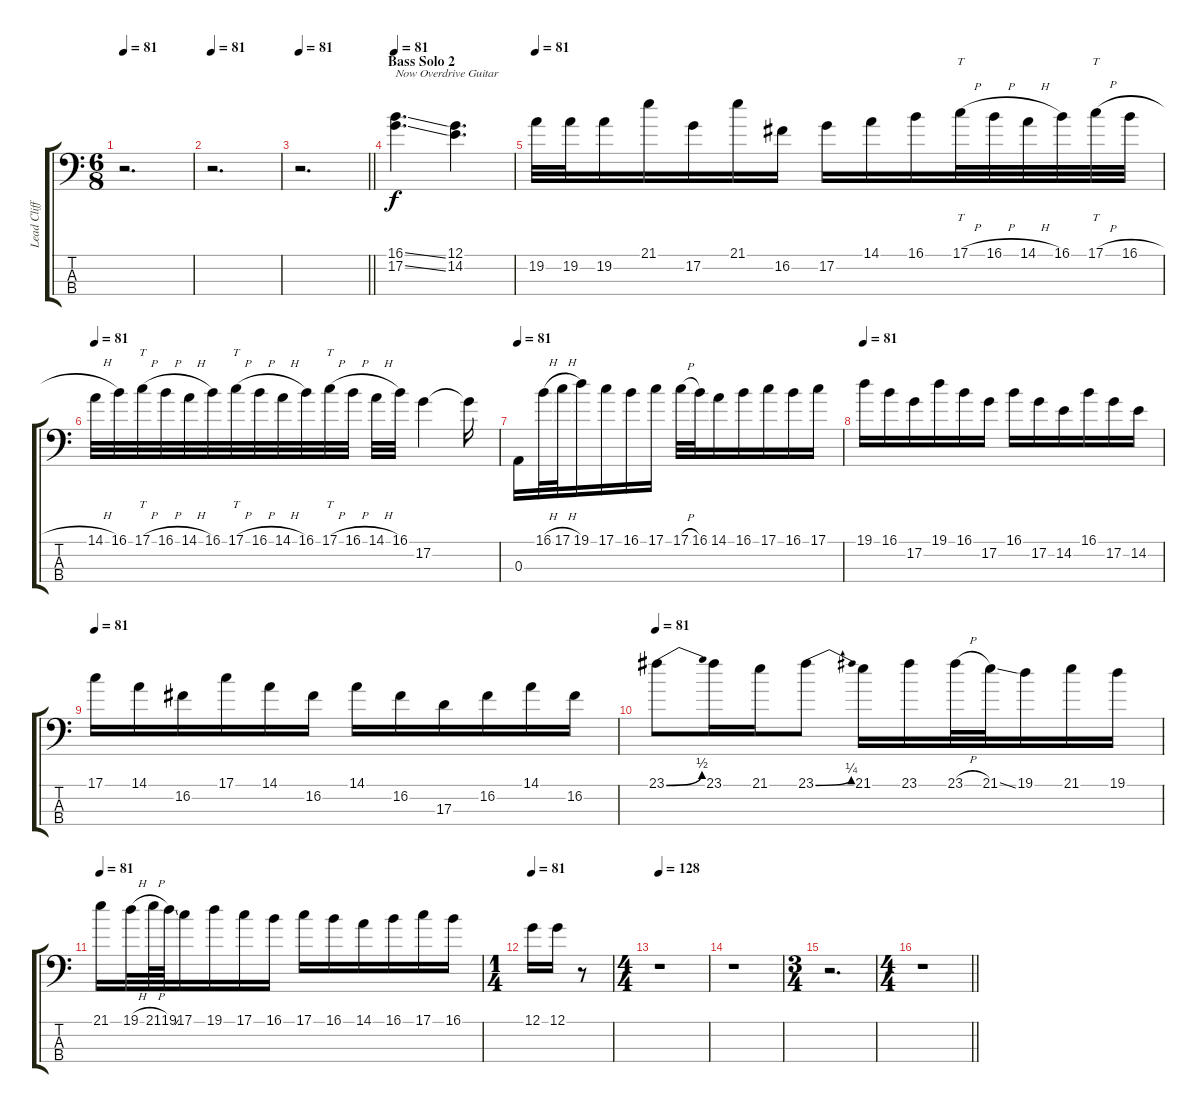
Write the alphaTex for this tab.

\track ("Lead Cliff I" "Lead Cliff") {instrument electricbassfinger}
\staff {score tabs}
\tuning (G2 D2 A1 E1) {hide}
\ts (6 8)
\tempo 81
\clef f4
\ks c
r.2{d dy f} |
\tempo 81
r.2{d} |
\tempo 81
\barLineRight lightlight
r.2{d} |
\section ("" "Bass Solo 2")
\tempo 81
(16.1{ss} 17.2{ss}).4{d txt "Now Overdrive Guitar" volume 16 instrument electricbassfinger} (12.1 14.2).4{d} |
\tempo 81
19.2.32 19.2.32 19.2.16 21.1.16 17.2.16 21.1.16 16.2.16 17.2.16 14.1.16 16.1.16 17.1{h}.32{tt} 16.1{h}.32 14.1{h}.32 16.1.32 17.1{h}.32{tt} 16.1{h}.32 |
\tempo 81
14.1{h}.32 16.1.32 17.1{h}.32{tt} 16.1{h}.32 14.1{h}.32 16.1.32 17.1{h}.32{tt} 16.1{h}.32 14.1{h}.32 16.1.32 17.1{h}.32{tt} 16.1{h}.32 14.1{h}.32 16.1.32 17.2.4 17.2{t}.16 |
\tempo 81
0.3.16 16.1{h}.32 17.1{h}.32 19.1.16 17.1.16 16.1.16 17.1.16 17.1{h}.32 16.1.32 14.1.16 16.1.16 17.1.16 16.1.16 17.1.16 |
\tempo 81
19.1.16 16.1.16 17.2.16 19.1.16 16.1.16 17.2.16 16.1.16 17.2.16 14.2.16 16.1.16 17.2.16 14.2.16 |
\tempo 81
17.1.16 14.1.16 16.2.16 17.1.16 14.1.16 16.2.16 14.1.16 16.2.16 17.3.16 16.2.16 14.1.16 16.2.16 |
\tempo 81
23.1{be (bend 0 0 60 2)}.8 23.1.16 21.1.16 23.1{be (bend 0 0 60 1)}.8 21.1.16 23.1.16 23.1{h}.32 21.1{ss}.32 19.1.16 21.1.16 19.1.16 |
\tempo 81
21.1.16 19.1{h}.32 21.1{h}.64 19.1{ss}.64 17.1.16 19.1.16 17.1.16 16.1.16 17.1.16 16.1.16 14.1.16 16.1.16 17.1.16 16.1.16 |
\ts (1 4)
\tempo 81
12.1.16 12.1.16 r.8 |
\ts (4 4)
\tempo 128
r.1 |
r.1 |
\ts (3 4)
r.2{d} |
\ts (4 4)
\barLineRight lightlight
r.1
